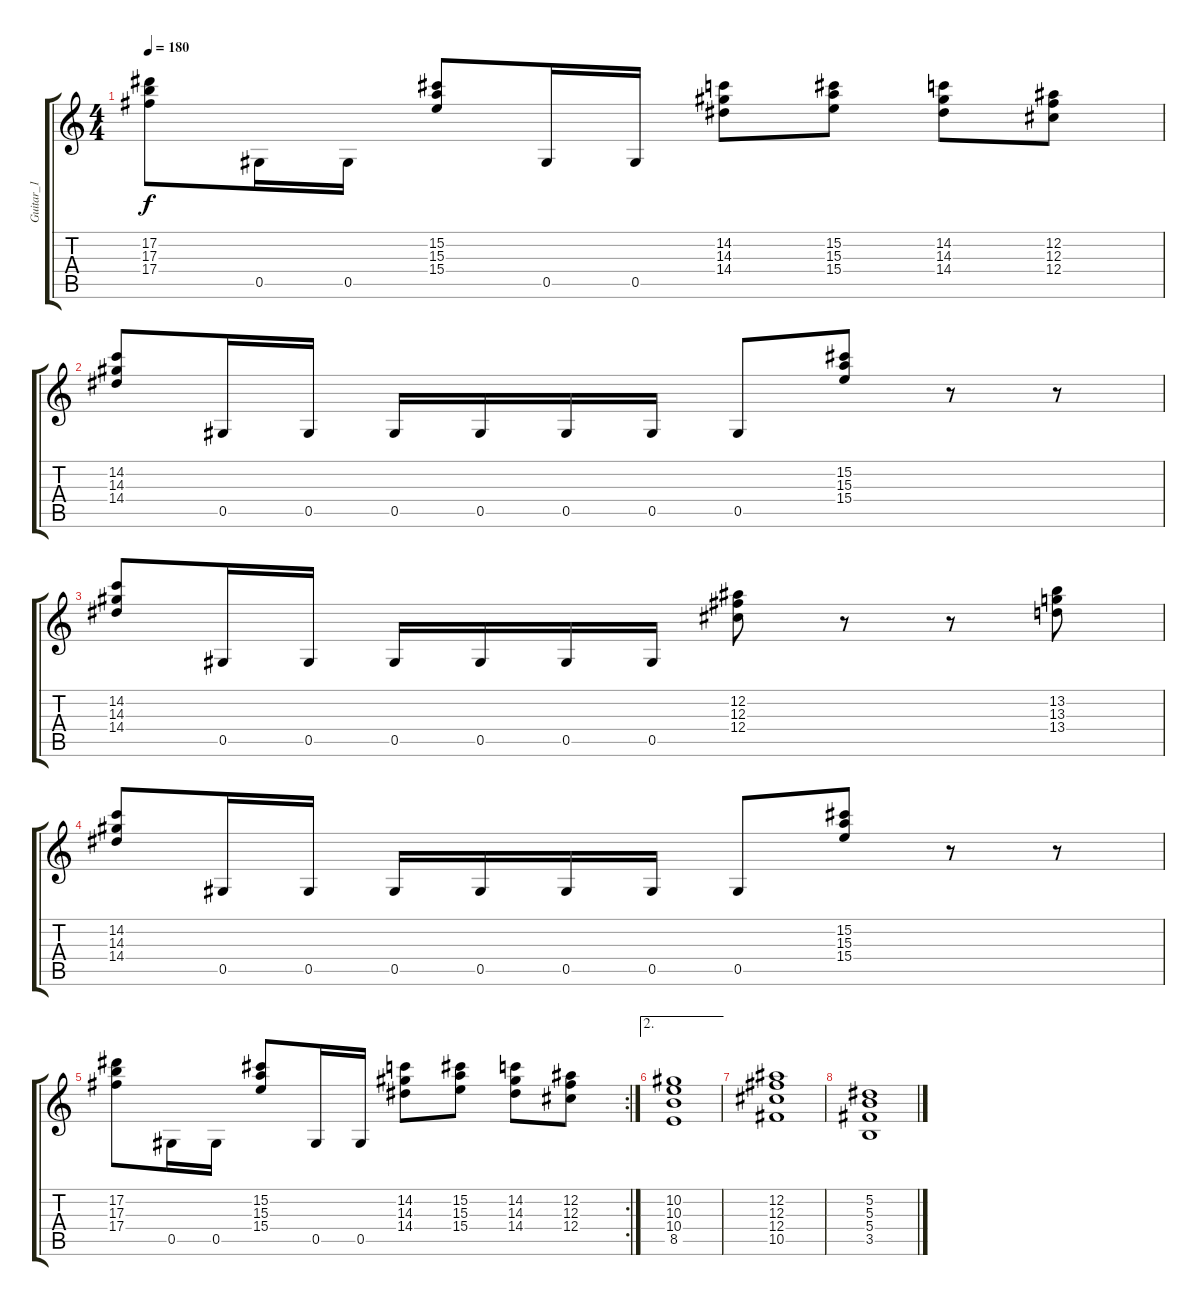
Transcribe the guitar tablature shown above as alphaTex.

\track ("Guitar_1" "Guitar_1") {instrument distortionguitar}
\staff {score tabs}
\tuning (Eb4 Bb3 Gb3 Db3 Ab2 Eb2) {hide}
\ts (4 4)
\tempo 180
\clef g2
\ks c
(17.2 17.3 17.4).8{dy f} 0.5.16 0.5.16 (15.2 15.3 15.4).8 0.5.16 0.5.16 (14.2 14.3 14.4).8 (15.2 15.3 15.4).8 (14.2 14.3 14.4).8 (12.2 12.3 12.4).8 |
(14.2 14.3 14.4).8 0.5.16 0.5.16 0.5.16 0.5.16 0.5.16 0.5.16 0.5.8 (15.2 15.3 15.4).8 r.8 r.8 |
(14.2 14.3 14.4).8 0.5.16 0.5.16 0.5.16 0.5.16 0.5.16 0.5.16 (12.2 12.3 12.4).8 r.8 r.8 (13.2 13.3 13.4).8 |
(14.2 14.3 14.4).8 0.5.16 0.5.16 0.5.16 0.5.16 0.5.16 0.5.16 0.5.8 (15.2 15.3 15.4).8 r.8 r.8 |
\rc 2
(17.2 17.3 17.4).8 0.5.16 0.5.16 (15.2 15.3 15.4).8 0.5.16 0.5.16 (14.2 14.3 14.4).8 (15.2 15.3 15.4).8 (14.2 14.3 14.4).8 (12.2 12.3 12.4).8 |
\ae 2
(10.2 10.3 10.4 8.5).1 |
(12.2 12.3 12.4 10.5).1 |
(5.2 5.3 5.4 3.5).1
